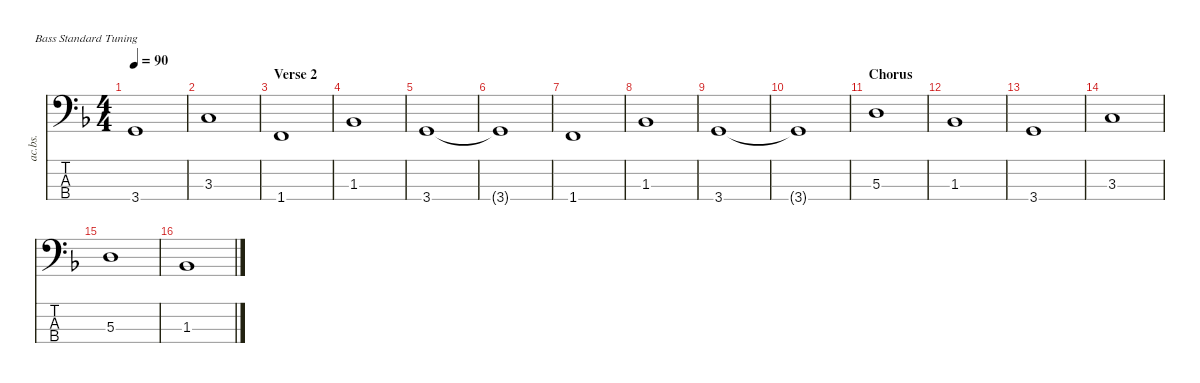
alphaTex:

\defaultSystemsLayout 4
\hideDynamics
\bracketExtendMode nobrackets
\track ("Acoustic Bass" "ac.bs.") {instrument acousticbass}
\staff {score tabs}
\tuning (G2 D2 A1 E1)
\ts (4 4)
\tempo 90
\clef f4
\ks f
3.4{acc forcenatural}.1{dy mf} |
3.3{acc forcenatural}.1 |
\section ("" "Verse 2")
1.4{acc forcenatural}.1 |
1.3{acc b}.1 |
3.4{acc forcenatural}.1 |
3.4{t acc forcenatural}.1 |
1.4{acc forcenatural}.1 |
1.3{acc b}.1 |
3.4{acc forcenatural}.1 |
3.4{t acc forcenatural}.1 |
\section ("" "Chorus")
5.3{acc forcenatural}.1 |
1.3{acc b}.1 |
3.4{acc forcenatural}.1 |
3.3{acc forcenatural}.1 |
5.3{acc forcenatural}.1 |
1.3{acc b}.1
